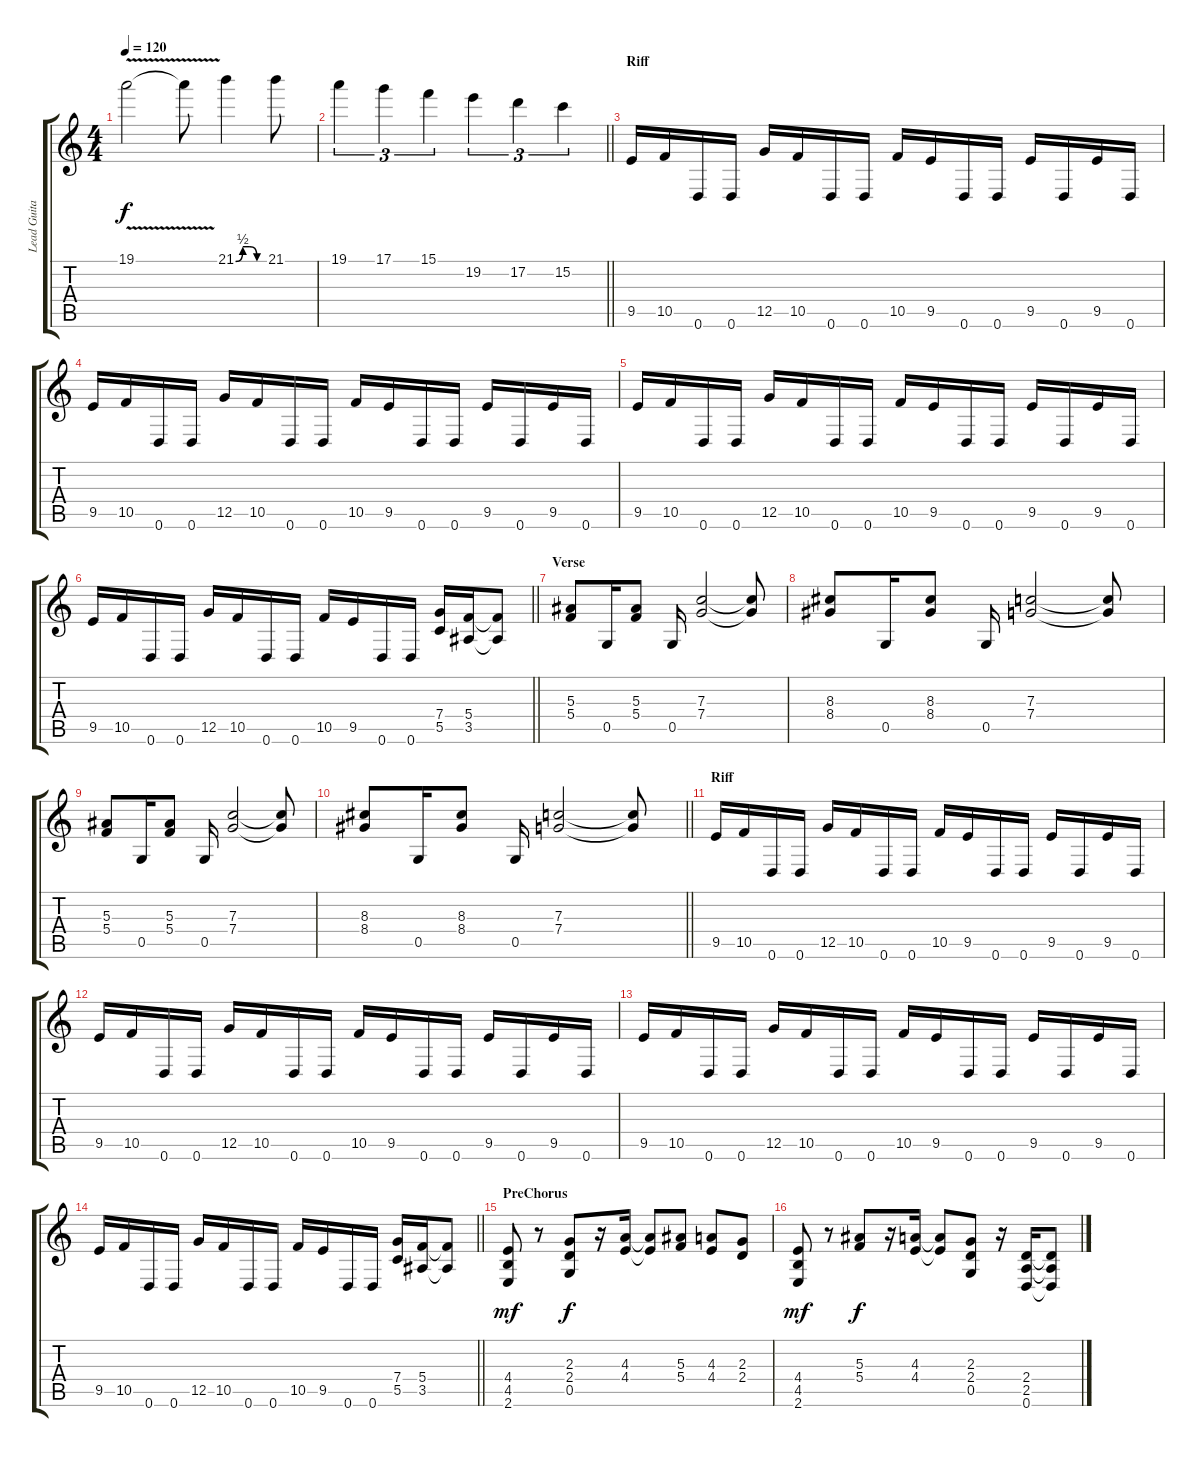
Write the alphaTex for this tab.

\track ("Lead Guitar" "Lead Guita") {instrument distortionguitar}
\staff {score tabs}
\tuning (D4 A3 F3 C3 G2 D2) {hide}
\ts (4 4)
\tempo 120
\clef g2
\ks c
19.1{v}.2{dy f} 19.1{t}.8 21.1{be (custom 0 0 15 2 30 2 45 0 60 0)}.4 21.1.8 |
\barLineRight lightlight
19.1.4{tu (3 2)} 17.1.4{tu (3 2)} 15.1.4{tu (3 2)} 19.2.4{tu (3 2)} 17.2.4{tu (3 2)} 15.2.4{tu (3 2)} |
\section ("" "Riff")
9.5.16 10.5.16 0.6.16 0.6.16 12.5.16 10.5.16 0.6.16 0.6.16 10.5.16 9.5.16 0.6.16 0.6.16 9.5.16 0.6.16 9.5.16 0.6.16 |
9.5.16 10.5.16 0.6.16 0.6.16 12.5.16 10.5.16 0.6.16 0.6.16 10.5.16 9.5.16 0.6.16 0.6.16 9.5.16 0.6.16 9.5.16 0.6.16 |
9.5.16 10.5.16 0.6.16 0.6.16 12.5.16 10.5.16 0.6.16 0.6.16 10.5.16 9.5.16 0.6.16 0.6.16 9.5.16 0.6.16 9.5.16 0.6.16 |
\barLineRight lightlight
9.5.16 10.5.16 0.6.16 0.6.16 12.5.16 10.5.16 0.6.16 0.6.16 10.5.16 9.5.16 0.6.16 0.6.16 (7.4 5.5).16 (5.4 3.5).16 (5.4{t} 3.5{t}).8 |
\section ("" "Verse")
(5.3 5.4).8 0.5.16 (5.3 5.4).8 0.5.16 (7.3 7.4).2 (7.3{t} 7.4{t}).8 |
(8.3 8.4).8 0.5.16 (8.3 8.4).8 0.5.16 (7.3 7.4).2 (7.3{t} 7.4{t}).8 |
(5.3 5.4).8 0.5.16 (5.3 5.4).8 0.5.16 (7.3 7.4).2 (7.3{t} 7.4{t}).8 |
\barLineRight lightlight
(8.3 8.4).8 0.5.16 (8.3 8.4).8 0.5.16 (7.3 7.4).2 (7.3{t} 7.4{t}).8 |
\section ("" "Riff")
9.5.16 10.5.16 0.6.16 0.6.16 12.5.16 10.5.16 0.6.16 0.6.16 10.5.16 9.5.16 0.6.16 0.6.16 9.5.16 0.6.16 9.5.16 0.6.16 |
9.5.16 10.5.16 0.6.16 0.6.16 12.5.16 10.5.16 0.6.16 0.6.16 10.5.16 9.5.16 0.6.16 0.6.16 9.5.16 0.6.16 9.5.16 0.6.16 |
9.5.16 10.5.16 0.6.16 0.6.16 12.5.16 10.5.16 0.6.16 0.6.16 10.5.16 9.5.16 0.6.16 0.6.16 9.5.16 0.6.16 9.5.16 0.6.16 |
\barLineRight lightlight
9.5.16 10.5.16 0.6.16 0.6.16 12.5.16 10.5.16 0.6.16 0.6.16 10.5.16 9.5.16 0.6.16 0.6.16 (7.4 5.5).16 (5.4 3.5).16 (5.4{t} 3.5{t}).8 |
\section ("" "PreChorus")
(4.4 4.5 2.6).8{dy mf} r.8 (2.3 2.4 0.5).8{dy f} r.16 (4.3 4.4).16 (4.3{t} 4.4{t}).8 (5.3 5.4).8 (4.3 4.4).8 (2.3 2.4).8 |
(4.4 4.5 2.6).8{dy mf} r.8 (5.3 5.4).8{dy f} r.16 (4.3 4.4).16 (4.3{t} 4.4{t}).8 (2.3 2.4 0.5).8 r.16 (2.4 2.5 0.6).16 (2.4{t} 2.5{t} 0.6{t}).8
